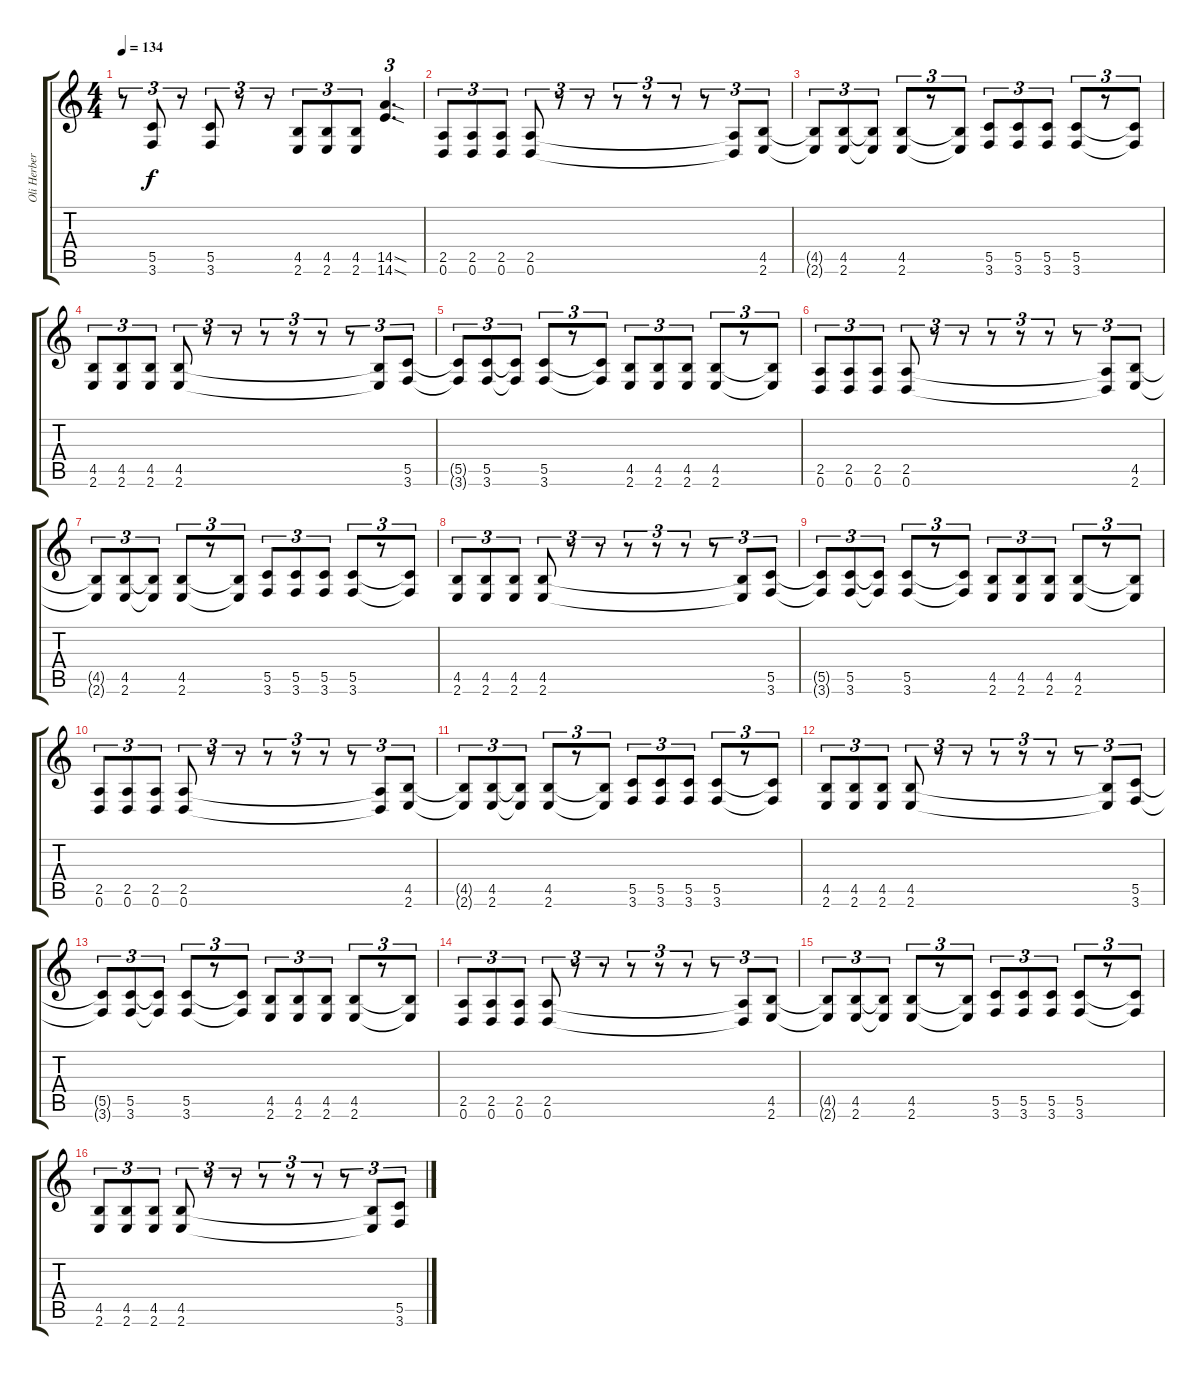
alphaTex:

\track ("Oli Herbert" "Oli Herber") {instrument distortionguitar}
\staff {score tabs}
\tuning (D4 A3 F3 C3 G2 D2) {hide}
\ts (4 4)
\tempo 134
\clef g2
\ks c
r.8{tu (3 2) dy f} (5.5 3.6).8{tu (3 2)} r.8{tu (3 2)} (5.5 3.6).8{tu (3 2)} r.8{tu (3 2)} r.8{tu (3 2)} (4.5 2.6).8{tu (3 2)} (4.5 2.6).8{tu (3 2)} (4.5 2.6).8{tu (3 2)} (14.5{sod} 14.6{sod}).4{d tu (3 2)} |
(2.5 0.6).8{tu (3 2)} (2.5 0.6).8{tu (3 2)} (2.5 0.6).8{tu (3 2)} (2.5 0.6).8{tu (3 2)} r.8{tu (3 2)} r.8{tu (3 2)} r.8{tu (3 2)} r.8{tu (3 2)} r.8{tu (3 2)} r.8{tu (3 2)} (2.5{t} 0.6{t}).8{tu (3 2)} (4.5 2.6).8{tu (3 2)} |
(4.5{t} 2.6{t}).8{tu (3 2)} (4.5 2.6).8{tu (3 2)} (4.5{t} 2.6{t}).8{tu (3 2)} (4.5 2.6).8{tu (3 2)} r.8{tu (3 2)} (4.5{t} 2.6{t}).8{tu (3 2)} (5.5 3.6).8{tu (3 2)} (5.5 3.6).8{tu (3 2)} (5.5 3.6).8{tu (3 2)} (5.5 3.6).8{tu (3 2)} r.8{tu (3 2)} (5.5{t} 3.6{t}).8{tu (3 2)} |
(4.5 2.6).8{tu (3 2)} (4.5 2.6).8{tu (3 2)} (4.5 2.6).8{tu (3 2)} (4.5 2.6).8{tu (3 2)} r.8{tu (3 2)} r.8{tu (3 2)} r.8{tu (3 2)} r.8{tu (3 2)} r.8{tu (3 2)} r.8{tu (3 2)} (4.5{t} 2.6{t}).8{tu (3 2)} (5.5 3.6).8{tu (3 2)} |
(5.5{t} 3.6{t}).8{tu (3 2)} (5.5 3.6).8{tu (3 2)} (5.5{t} 3.6{t}).8{tu (3 2)} (5.5 3.6).8{tu (3 2)} r.8{tu (3 2)} (5.5{t} 3.6{t}).8{tu (3 2)} (4.5 2.6).8{tu (3 2)} (4.5 2.6).8{tu (3 2)} (4.5 2.6).8{tu (3 2)} (4.5 2.6).8{tu (3 2)} r.8{tu (3 2)} (4.5{t} 2.6{t}).8{tu (3 2)} |
(2.5 0.6).8{tu (3 2)} (2.5 0.6).8{tu (3 2)} (2.5 0.6).8{tu (3 2)} (2.5 0.6).8{tu (3 2)} r.8{tu (3 2)} r.8{tu (3 2)} r.8{tu (3 2)} r.8{tu (3 2)} r.8{tu (3 2)} r.8{tu (3 2)} (2.5{t} 0.6{t}).8{tu (3 2)} (4.5 2.6).8{tu (3 2)} |
(4.5{t} 2.6{t}).8{tu (3 2)} (4.5 2.6).8{tu (3 2)} (4.5{t} 2.6{t}).8{tu (3 2)} (4.5 2.6).8{tu (3 2)} r.8{tu (3 2)} (4.5{t} 2.6{t}).8{tu (3 2)} (5.5 3.6).8{tu (3 2)} (5.5 3.6).8{tu (3 2)} (5.5 3.6).8{tu (3 2)} (5.5 3.6).8{tu (3 2)} r.8{tu (3 2)} (5.5{t} 3.6{t}).8{tu (3 2)} |
(4.5 2.6).8{tu (3 2)} (4.5 2.6).8{tu (3 2)} (4.5 2.6).8{tu (3 2)} (4.5 2.6).8{tu (3 2)} r.8{tu (3 2)} r.8{tu (3 2)} r.8{tu (3 2)} r.8{tu (3 2)} r.8{tu (3 2)} r.8{tu (3 2)} (4.5{t} 2.6{t}).8{tu (3 2)} (5.5 3.6).8{tu (3 2)} |
(5.5{t} 3.6{t}).8{tu (3 2)} (5.5 3.6).8{tu (3 2)} (5.5{t} 3.6{t}).8{tu (3 2)} (5.5 3.6).8{tu (3 2)} r.8{tu (3 2)} (5.5{t} 3.6{t}).8{tu (3 2)} (4.5 2.6).8{tu (3 2)} (4.5 2.6).8{tu (3 2)} (4.5 2.6).8{tu (3 2)} (4.5 2.6).8{tu (3 2)} r.8{tu (3 2)} (4.5{t} 2.6{t}).8{tu (3 2)} |
(2.5 0.6).8{tu (3 2)} (2.5 0.6).8{tu (3 2)} (2.5 0.6).8{tu (3 2)} (2.5 0.6).8{tu (3 2)} r.8{tu (3 2)} r.8{tu (3 2)} r.8{tu (3 2)} r.8{tu (3 2)} r.8{tu (3 2)} r.8{tu (3 2)} (2.5{t} 0.6{t}).8{tu (3 2)} (4.5 2.6).8{tu (3 2)} |
(4.5{t} 2.6{t}).8{tu (3 2)} (4.5 2.6).8{tu (3 2)} (4.5{t} 2.6{t}).8{tu (3 2)} (4.5 2.6).8{tu (3 2)} r.8{tu (3 2)} (4.5{t} 2.6{t}).8{tu (3 2)} (5.5 3.6).8{tu (3 2)} (5.5 3.6).8{tu (3 2)} (5.5 3.6).8{tu (3 2)} (5.5 3.6).8{tu (3 2)} r.8{tu (3 2)} (5.5{t} 3.6{t}).8{tu (3 2)} |
(4.5 2.6).8{tu (3 2)} (4.5 2.6).8{tu (3 2)} (4.5 2.6).8{tu (3 2)} (4.5 2.6).8{tu (3 2)} r.8{tu (3 2)} r.8{tu (3 2)} r.8{tu (3 2)} r.8{tu (3 2)} r.8{tu (3 2)} r.8{tu (3 2)} (4.5{t} 2.6{t}).8{tu (3 2)} (5.5 3.6).8{tu (3 2)} |
(5.5{t} 3.6{t}).8{tu (3 2)} (5.5 3.6).8{tu (3 2)} (5.5{t} 3.6{t}).8{tu (3 2)} (5.5 3.6).8{tu (3 2)} r.8{tu (3 2)} (5.5{t} 3.6{t}).8{tu (3 2)} (4.5 2.6).8{tu (3 2)} (4.5 2.6).8{tu (3 2)} (4.5 2.6).8{tu (3 2)} (4.5 2.6).8{tu (3 2)} r.8{tu (3 2)} (4.5{t} 2.6{t}).8{tu (3 2)} |
(2.5 0.6).8{tu (3 2)} (2.5 0.6).8{tu (3 2)} (2.5 0.6).8{tu (3 2)} (2.5 0.6).8{tu (3 2)} r.8{tu (3 2)} r.8{tu (3 2)} r.8{tu (3 2)} r.8{tu (3 2)} r.8{tu (3 2)} r.8{tu (3 2)} (2.5{t} 0.6{t}).8{tu (3 2)} (4.5 2.6).8{tu (3 2)} |
(4.5{t} 2.6{t}).8{tu (3 2)} (4.5 2.6).8{tu (3 2)} (4.5{t} 2.6{t}).8{tu (3 2)} (4.5 2.6).8{tu (3 2)} r.8{tu (3 2)} (4.5{t} 2.6{t}).8{tu (3 2)} (5.5 3.6).8{tu (3 2)} (5.5 3.6).8{tu (3 2)} (5.5 3.6).8{tu (3 2)} (5.5 3.6).8{tu (3 2)} r.8{tu (3 2)} (5.5{t} 3.6{t}).8{tu (3 2)} |
(4.5 2.6).8{tu (3 2)} (4.5 2.6).8{tu (3 2)} (4.5 2.6).8{tu (3 2)} (4.5 2.6).8{tu (3 2)} r.8{tu (3 2)} r.8{tu (3 2)} r.8{tu (3 2)} r.8{tu (3 2)} r.8{tu (3 2)} r.8{tu (3 2)} (4.5{t} 2.6{t}).8{tu (3 2)} (5.5 3.6).8{tu (3 2)}
